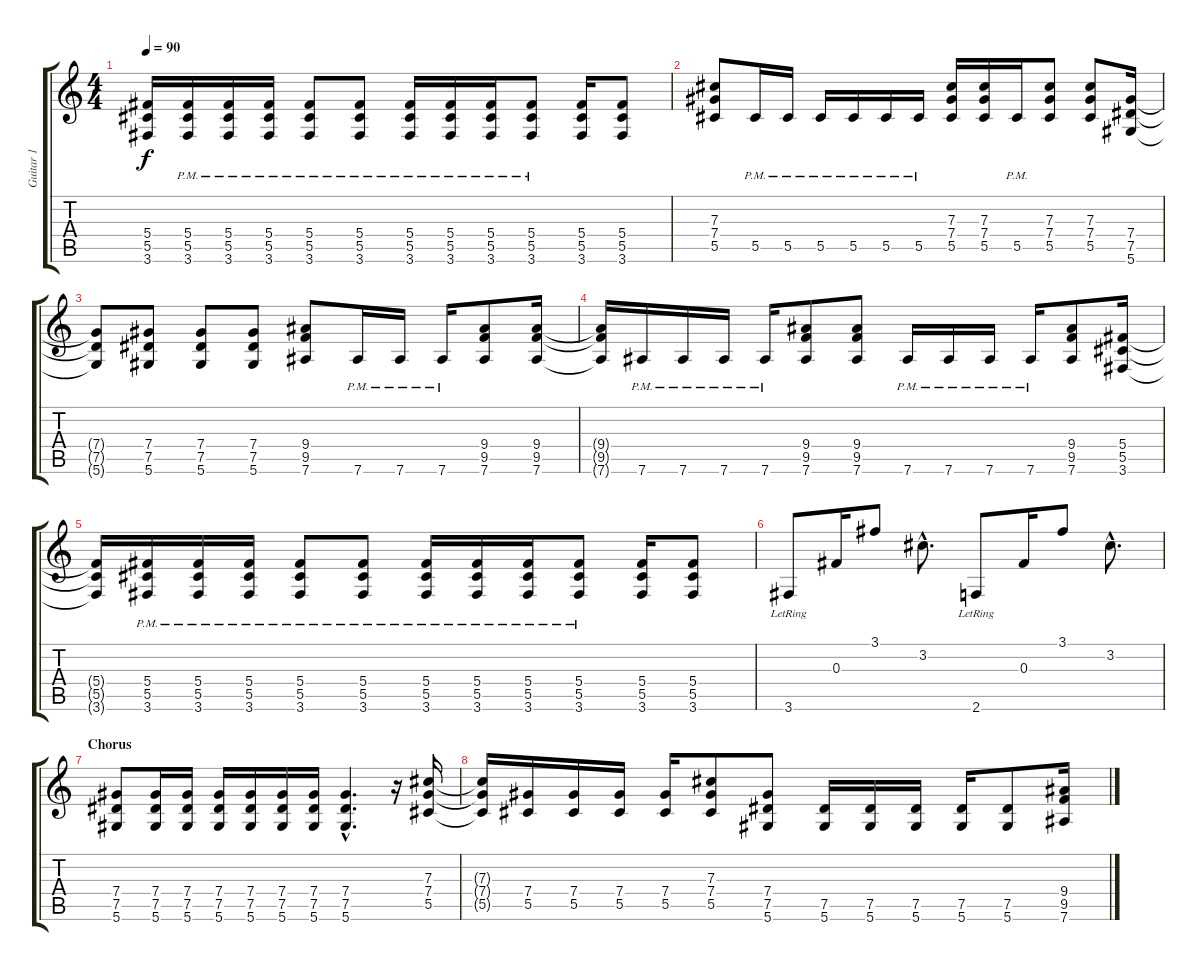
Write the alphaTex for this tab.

\track ("Guitar 1" "Guitar 1") {instrument distortionguitar}
\staff {score tabs}
\tuning (Eb4 Bb3 Gb3 Db3 Ab2 Eb2) {hide}
\ts (4 4)
\tempo 90
\clef g2
\ks c
(5.4{t} 5.5{t} 3.6{t}).16{dy f} (5.4 5.5 3.6{pm}).16 (5.4 5.5 3.6{pm}).16 (5.4 5.5 3.6{pm}).16 (5.4 5.5 3.6{pm}).8 (5.4 5.5 3.6{pm}).8 (5.4 5.5 3.6{pm}).16 (5.4 5.5 3.6{pm}).16 (5.4 5.5 3.6{pm}).16 (5.4 5.5 3.6{pm}).8 (5.4 5.5 3.6).16 (5.4 5.5 3.6).8 |
(7.3 7.4 5.5).8 5.5{pm}.16 5.5{pm}.16 5.5{pm}.16 5.5{pm}.16 5.5{pm}.16 5.5{pm}.16 (7.3 7.4 5.5).16 (7.3 7.4 5.5).16 5.5{pm}.16 (7.3 7.4 5.5).8 (7.3 7.4 5.5).8 (7.4 7.5 5.6).16 |
(7.4{t} 7.5{t} 5.6{t}).8 (7.4 7.5 5.6).8 (7.4 7.5 5.6).8 (7.4 7.5 5.6).8 (9.4 9.5 7.6).8 7.6{pm}.16 7.6{pm}.16 7.6{pm}.16 (9.4 9.5 7.6).8 (9.4 9.5 7.6).16 |
(9.4{t} 9.5{t} 7.6{t}).16 7.6{pm}.16 7.6{pm}.16 7.6{pm}.16 7.6{pm}.16 (9.4 9.5 7.6).8 (9.4 9.5 7.6).8 7.6{pm}.16 7.6{pm}.16 7.6{pm}.16 7.6{pm}.16 (9.4 9.5 7.6).8 (5.4 5.5 3.6).16 |
(5.4{t} 5.5{t} 3.6{t}).16 (5.4 5.5 3.6{pm}).16 (5.4 5.5 3.6{pm}).16 (5.4 5.5 3.6{pm}).16 (5.4 5.5 3.6{pm}).8 (5.4 5.5 3.6{pm}).8 (5.4 5.5 3.6{pm}).16 (5.4 5.5 3.6{pm}).16 (5.4 5.5 3.6{pm}).16 (5.4 5.5 3.6{pm}).8 (5.4 5.5 3.6).16 (5.4 5.5 3.6).8 |
3.6{lr}.8 0.3.16 3.1.8 3.2{hac}.8{d} 2.6{lr}.8 0.3.16 3.1.8 3.2{hac}.8{d} |
\section ("" "Chorus")
(7.4 7.5 5.6).8 (7.4 7.5 5.6).16 (7.4 7.5 5.6).16 (7.4 7.5 5.6).16 (7.4 7.5 5.6).16 (7.4 7.5 5.6).16 (7.4 7.5 5.6).16 (7.4{hac} 7.5{hac} 5.6{hac}).4{d} r.16 (7.3 7.4 5.5).16 |
(7.3{t} 7.4{t} 5.5{t}).16 (7.4 5.5).16 (7.4 5.5).16 (7.4 5.5).16 (7.4 5.5).16 (7.3 7.4 5.5).8 (7.4 7.5 5.6).8 (7.5 5.6).16 (7.5 5.6).16 (7.5 5.6).16 (7.5 5.6).16 (7.5 5.6).8 (9.4 9.5 7.6).16
